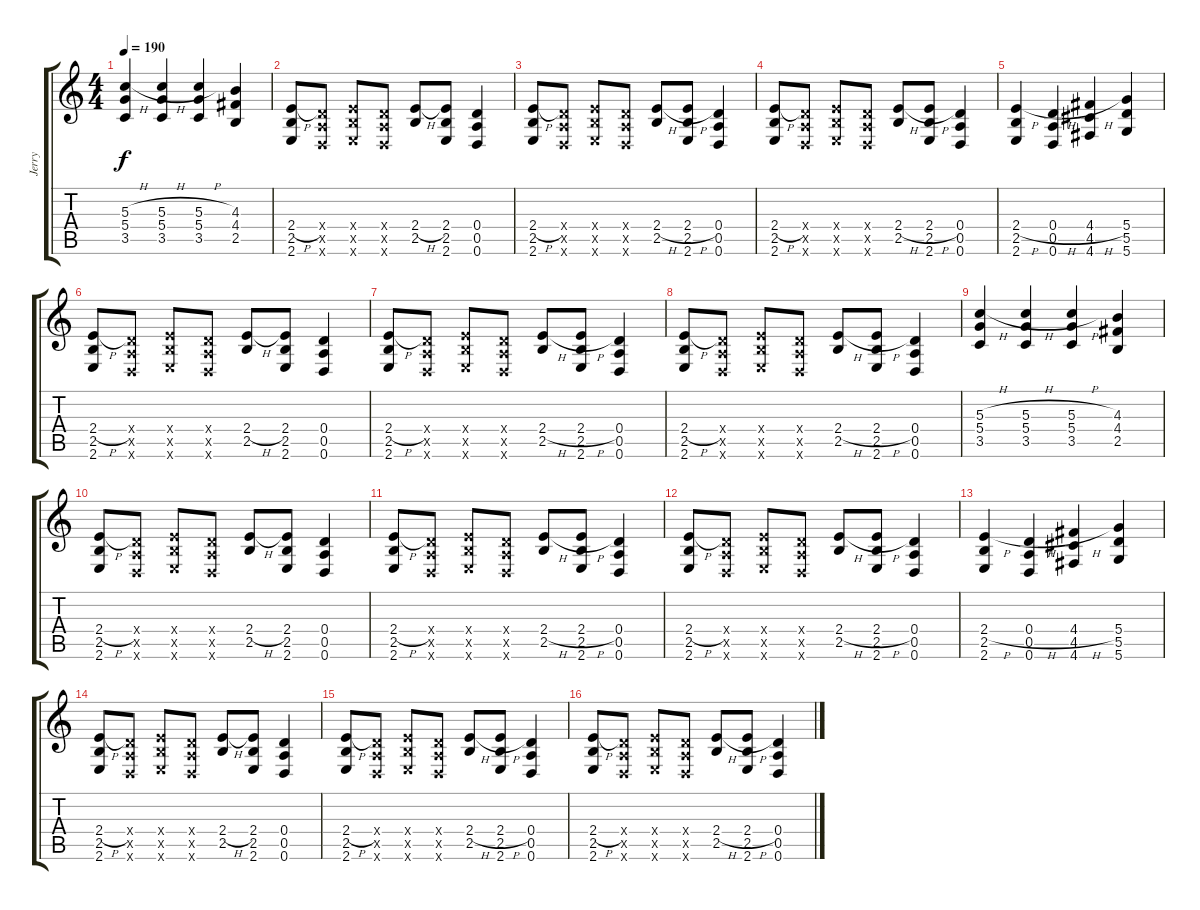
\track ("Jerry" "Jerry") {instrument distortionguitar}
\staff {score tabs}
\tuning (E4 B3 G3 D3 A2 D2) {hide}
\ts (4 4)
\tempo 190
\clef g2
\ks c
(5.3{h} 5.4 3.5).4{dy f} (5.3{h} 5.4 3.5).4 (5.3{h} 5.4 3.5).4 (4.3 4.4 2.5).4 |
(2.4{h} 2.5 2.6).8 (0.4{x} 0.5{x} 0.6{x}).8 (2.4{x} 2.5{x} 2.6{x}).8 (0.4{x} 0.5{x} 0.6{x}).8 (2.4{h} 2.5).8 (2.4 2.5 2.6).8 (0.4 0.5 0.6).4 |
(2.4{h} 2.5 2.6).8 (0.4{x} 0.5{x} 0.6{x}).8 (2.4{x} 2.5{x} 2.6{x}).8 (0.4{x} 0.5{x} 0.6{x}).8 (2.4{h} 2.5).8 (2.4{h} 2.5 2.6).8 (0.4 0.5 0.6).4 |
(2.4{h} 2.5 2.6).8 (0.4{x} 0.5{x} 0.6{x}).8 (2.4{x} 2.5{x} 2.6{x}).8 (0.4{x} 0.5{x} 0.6{x}).8 (2.4{h} 2.5).8 (2.4{h} 2.5 2.6).8 (0.4 0.5 0.6).4 |
(2.4{h} 2.5 2.6).4 (0.4{h} 0.5 0.6).4 (4.4{h} 4.5 4.6).4 (5.4 5.5 5.6).4 |
(2.4{h} 2.5 2.6).8 (0.4{x} 0.5{x} 0.6{x}).8 (2.4{x} 2.5{x} 2.6{x}).8 (0.4{x} 0.5{x} 0.6{x}).8 (2.4{h} 2.5).8 (2.4 2.5 2.6).8 (0.4 0.5 0.6).4 |
(2.4{h} 2.5 2.6).8 (0.4{x} 0.5{x} 0.6{x}).8 (2.4{x} 2.5{x} 2.6{x}).8 (0.4{x} 0.5{x} 0.6{x}).8 (2.4{h} 2.5).8 (2.4{h} 2.5 2.6).8 (0.4 0.5 0.6).4 |
(2.4{h} 2.5 2.6).8 (0.4{x} 0.5{x} 0.6{x}).8 (2.4{x} 2.5{x} 2.6{x}).8 (0.4{x} 0.5{x} 0.6{x}).8 (2.4{h} 2.5).8 (2.4{h} 2.5 2.6).8 (0.4 0.5 0.6).4 |
(5.3{h} 5.4 3.5).4 (5.3{h} 5.4 3.5).4 (5.3{h} 5.4 3.5).4 (4.3 4.4 2.5).4 |
(2.4{h} 2.5 2.6).8 (0.4{x} 0.5{x} 0.6{x}).8 (2.4{x} 2.5{x} 2.6{x}).8 (0.4{x} 0.5{x} 0.6{x}).8 (2.4{h} 2.5).8 (2.4 2.5 2.6).8 (0.4 0.5 0.6).4 |
(2.4{h} 2.5 2.6).8 (0.4{x} 0.5{x} 0.6{x}).8 (2.4{x} 2.5{x} 2.6{x}).8 (0.4{x} 0.5{x} 0.6{x}).8 (2.4{h} 2.5).8 (2.4{h} 2.5 2.6).8 (0.4 0.5 0.6).4 |
(2.4{h} 2.5 2.6).8 (0.4{x} 0.5{x} 0.6{x}).8 (2.4{x} 2.5{x} 2.6{x}).8 (0.4{x} 0.5{x} 0.6{x}).8 (2.4{h} 2.5).8 (2.4{h} 2.5 2.6).8 (0.4 0.5 0.6).4 |
(2.4{h} 2.5 2.6).4 (0.4{h} 0.5 0.6).4 (4.4{h} 4.5 4.6).4 (5.4 5.5 5.6).4 |
(2.4{h} 2.5 2.6).8 (0.4{x} 0.5{x} 0.6{x}).8 (2.4{x} 2.5{x} 2.6{x}).8 (0.4{x} 0.5{x} 0.6{x}).8 (2.4{h} 2.5).8 (2.4 2.5 2.6).8 (0.4 0.5 0.6).4 |
(2.4{h} 2.5 2.6).8 (0.4{x} 0.5{x} 0.6{x}).8 (2.4{x} 2.5{x} 2.6{x}).8 (0.4{x} 0.5{x} 0.6{x}).8 (2.4{h} 2.5).8 (2.4{h} 2.5 2.6).8 (0.4 0.5 0.6).4 |
(2.4{h} 2.5 2.6).8 (0.4{x} 0.5{x} 0.6{x}).8 (2.4{x} 2.5{x} 2.6{x}).8 (0.4{x} 0.5{x} 0.6{x}).8 (2.4{h} 2.5).8 (2.4{h} 2.5 2.6).8 (0.4 0.5 0.6).4
